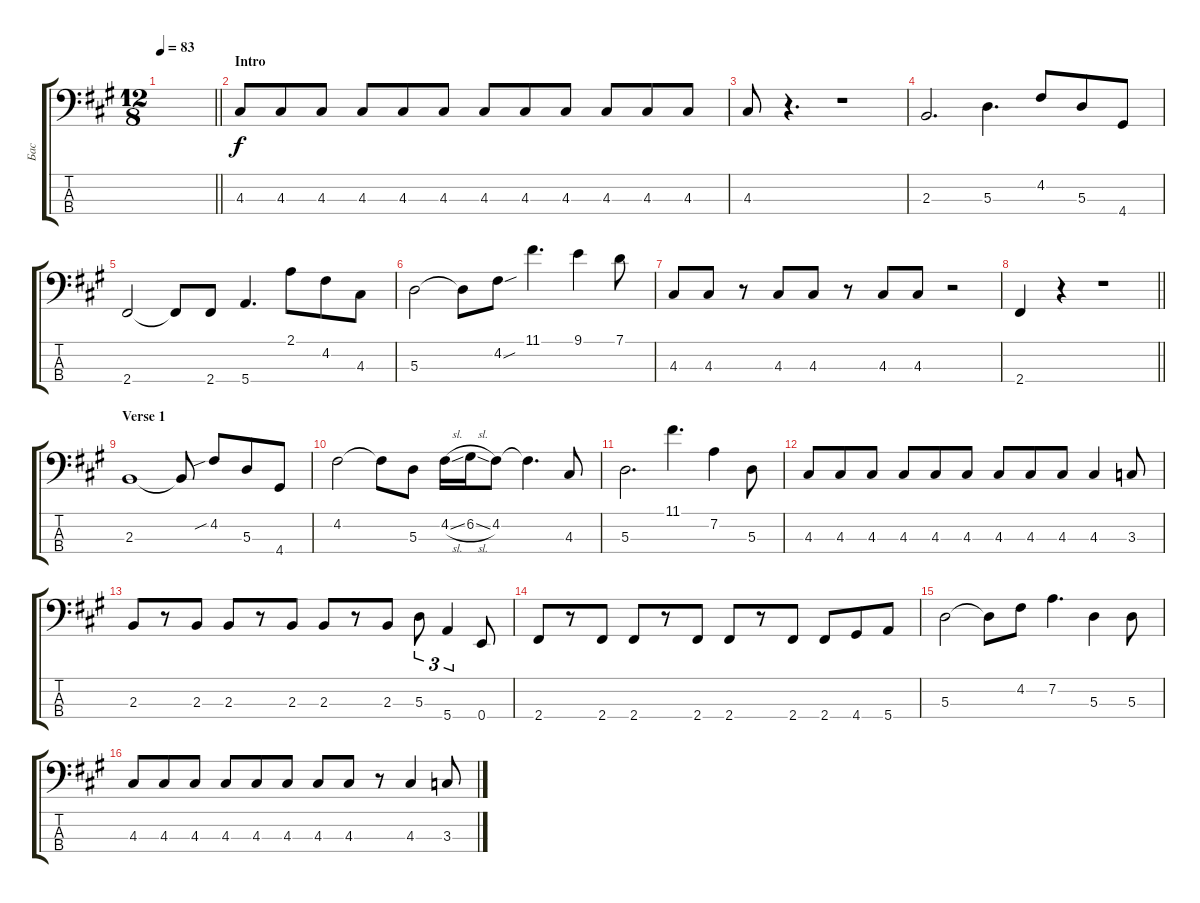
\track ("Бас" "Бас") {instrument electricbassfinger}
\staff {score tabs}
\tuning (G2 D2 A1 E1) {hide}
\ts (12 8)
\tempo 83
\clef f4
\barLineRight lightlight
\ks f#minor
|
\section ("" "Intro")
4.3.8 4.3.8 4.3.8 4.3.8 4.3.8 4.3.8 4.3.8 4.3.8 4.3.8 4.3.8 4.3.8 4.3.8 |
4.3.8 r.4{d} r.1 |
2.3.2{d} 5.3.4{d} 4.2.8 5.3.8 4.4.8 |
2.4.2 2.4{t}.8 2.4.8 5.4.4{d} 2.1.8 4.2.8 4.3.8 |
5.3.2 5.3{t}.8 4.2{sou}.8 11.1.4{d} 9.1.4 7.1.8 |
4.3.8 4.3.8 r.8 4.3.8 4.3.8 r.8 4.3.8 4.3.8 r.2 |
\barLineRight lightlight
2.4.4 r.4 r.1 |
\section ("" "Verse 1")
2.3.1 2.3{t}.8 4.2{sib}.8 5.3.8 4.4.8 |
4.2.2 4.2{t}.8 5.3.8 4.2{sl}.16 6.2{sl}.16 4.2.8 4.2{t}.4{d} 4.3.8 |
5.3.2{d} 11.1.4{d} 7.2.4 5.3.8 |
4.3.8 4.3.8 4.3.8 4.3.8 4.3.8 4.3.8 4.3.8 4.3.8 4.3.8 4.3.4 3.3.8 |
2.3.8 r.8 2.3.8 2.3.8 r.8 2.3.8 2.3.8 r.8 2.3.8 5.3.8{tu (3 2)} 5.4.4{tu (3 2)} 0.4.8 |
2.4.8 r.8 2.4.8 2.4.8 r.8 2.4.8 2.4.8 r.8 2.4.8 2.4.8 4.4.8 5.4.8 |
5.3.2 5.3{t}.8 4.2.8 7.2.4{d} 5.3.4 5.3.8 |
4.3.8 4.3.8 4.3.8 4.3.8 4.3.8 4.3.8 4.3.8 4.3.8 r.8 4.3.4 3.3.8
